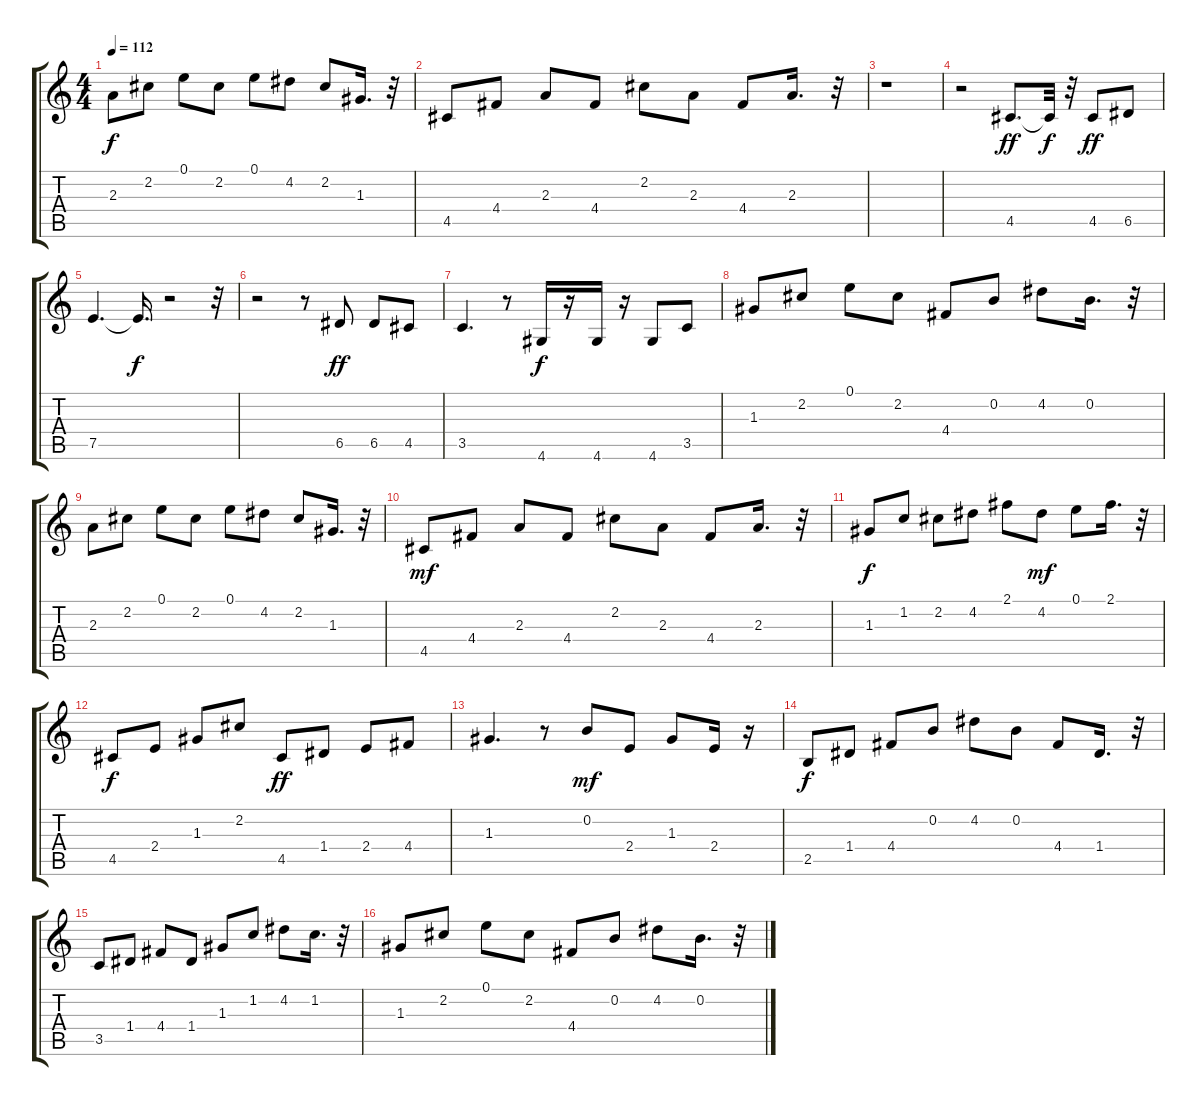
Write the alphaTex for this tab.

\track "" {instrument acousticguitarnylon}
\staff {score tabs}
\tuning (E4 B3 G3 D3 A2 E2) {hide}
\ts (4 4)
\tempo 112
\clef g2
\ks c
2.3.8{dy f} 2.2.8 0.1.8 2.2.8 0.1.8 4.2.8 2.2.8 1.3.16{d} r.32 |
4.5.8 4.4.8 2.3.8 4.4.8 2.2.8 2.3.8 4.4.8 2.3.16{d} r.32 |
r.1 |
r.2 4.5.8{d dy ff} 4.5{t}.32{dy f} r.32 4.5.8{dy ff} 6.5.8 |
7.5.4{d} 7.5{t}.16{d dy f} r.2 r.32 |
r.2 r.8 6.5.8{dy ff} 6.5.8 4.5.8 |
3.5.4{d} r.8 4.6.16{dy f} r.16 4.6.16 r.16 4.6.8 3.5.8 |
1.3.8 2.2.8 0.1.8 2.2.8 4.4.8 0.2.8 4.2.8 0.2.16{d} r.32 |
2.3.8 2.2.8 0.1.8 2.2.8 0.1.8 4.2.8 2.2.8 1.3.16{d} r.32 |
4.5.8{dy mf} 4.4.8 2.3.8 4.4.8 2.2.8 2.3.8 4.4.8 2.3.16{d} r.32 |
1.3.8{dy f} 1.2.8 2.2.8 4.2.8 2.1.8 4.2.8{dy mf} 0.1.8 2.1.16{d} r.32 |
4.5.8{dy f} 2.4.8 1.3.8 2.2.8 4.5.8{dy ff} 1.4.8 2.4.8 4.4.8 |
1.3.4{d} r.8 0.2.8{dy mf} 2.4.8 1.3.8 2.4.16 r.16 |
2.5.8{dy f} 1.4.8 4.4.8 0.2.8 4.2.8 0.2.8 4.4.8 1.4.16{d} r.32 |
3.5.8 1.4.8 4.4.8 1.4.8 1.3.8 1.2.8 4.2.8 1.2.16{d} r.32 |
1.3.8{volume 0} 2.2.8 0.1.8 2.2.8 4.4.8 0.2.8 4.2.8 0.2.16{d} r.32
